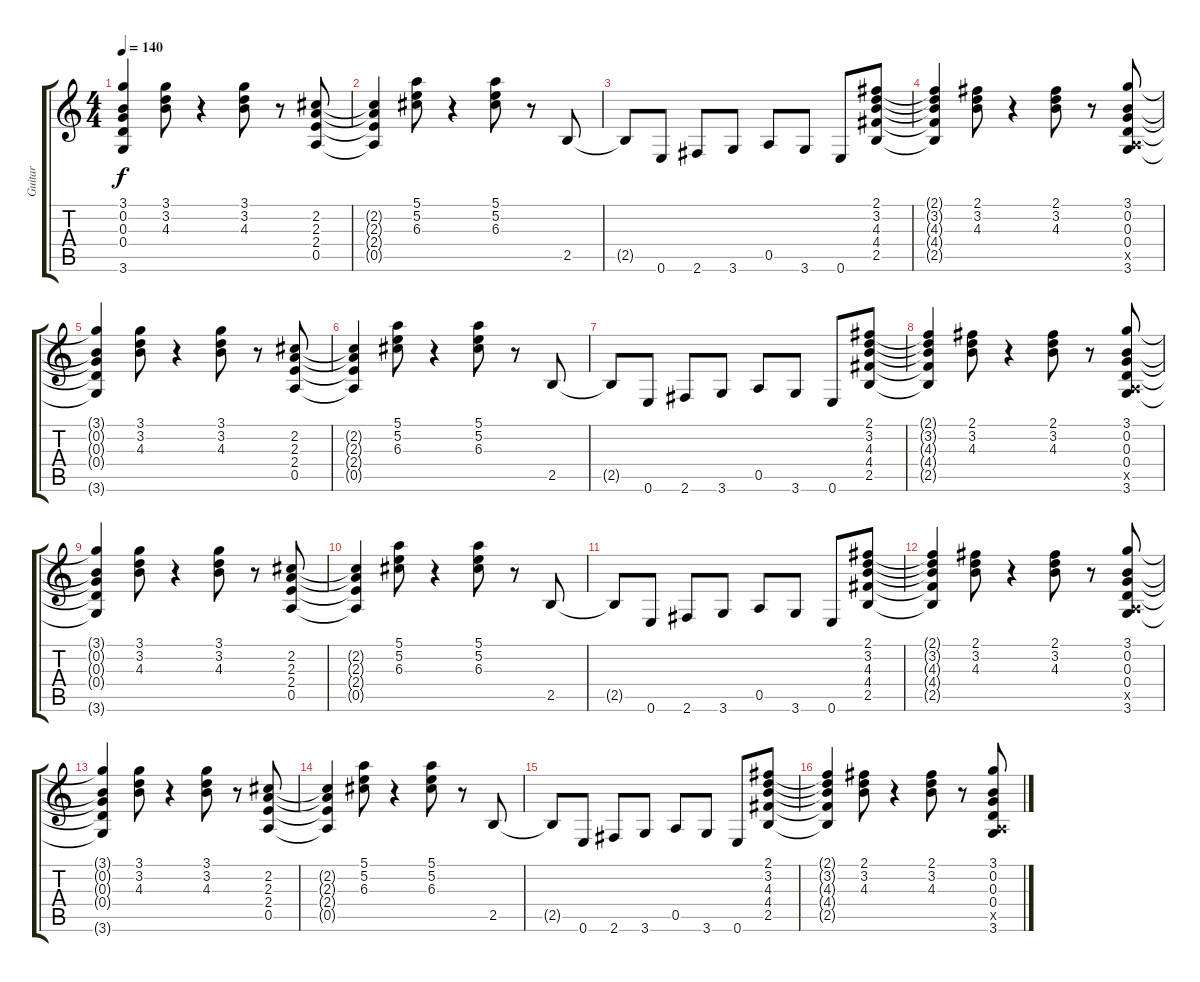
\track ("Guitar " "Guitar ") {instrument distortionguitar}
\staff {score tabs}
\tuning (E4 B3 G3 D3 A2 E2) {hide}
\ts (4 4)
\tempo 140
\clef g2
\ks c
(3.1{t} 0.2{t} 0.3{t} 0.4{t} 3.6{t}).4{dy f} (3.1 3.2 4.3).8 r.4 (3.1 3.2 4.3).8 r.8 (2.2 2.3 2.4 0.5).8 |
(2.2{t} 2.3{t} 2.4{t} 0.5{t}).4 (5.1 5.2 6.3).8 r.4 (5.1 5.2 6.3).8 r.8 2.5.8 |
2.5{t}.8 0.6.8 2.6.8 3.6.8 0.5.8 3.6.8 0.6.8 (2.1 3.2 4.3 4.4 2.5).8 |
(2.1{t} 3.2{t} 4.3{t} 4.4{t} 2.5{t}).4 (2.1 3.2 4.3).8 r.4 (2.1 3.2 4.3).8 r.8 (3.1 0.2 0.3 0.4 0.5{x} 3.6).8 |
(3.1{t} 0.2{t} 0.3{t} 0.4{t} 3.6{t}).4 (3.1 3.2 4.3).8 r.4 (3.1 3.2 4.3).8 r.8 (2.2 2.3 2.4 0.5).8 |
(2.2{t} 2.3{t} 2.4{t} 0.5{t}).4 (5.1 5.2 6.3).8 r.4 (5.1 5.2 6.3).8 r.8 2.5.8 |
2.5{t}.8 0.6.8 2.6.8 3.6.8 0.5.8 3.6.8 0.6.8 (2.1 3.2 4.3 4.4 2.5).8 |
(2.1{t} 3.2{t} 4.3{t} 4.4{t} 2.5{t}).4 (2.1 3.2 4.3).8 r.4 (2.1 3.2 4.3).8 r.8 (3.1 0.2 0.3 0.4 0.5{x} 3.6).8 |
(3.1{t} 0.2{t} 0.3{t} 0.4{t} 3.6{t}).4 (3.1 3.2 4.3).8 r.4 (3.1 3.2 4.3).8 r.8 (2.2 2.3 2.4 0.5).8 |
(2.2{t} 2.3{t} 2.4{t} 0.5{t}).4 (5.1 5.2 6.3).8 r.4 (5.1 5.2 6.3).8 r.8 2.5.8 |
2.5{t}.8 0.6.8 2.6.8 3.6.8 0.5.8 3.6.8 0.6.8 (2.1 3.2 4.3 4.4 2.5).8 |
(2.1{t} 3.2{t} 4.3{t} 4.4{t} 2.5{t}).4 (2.1 3.2 4.3).8 r.4 (2.1 3.2 4.3).8 r.8 (3.1 0.2 0.3 0.4 0.5{x} 3.6).8 |
(3.1{t} 0.2{t} 0.3{t} 0.4{t} 3.6{t}).4 (3.1 3.2 4.3).8 r.4 (3.1 3.2 4.3).8 r.8 (2.2 2.3 2.4 0.5).8 |
(2.2{t} 2.3{t} 2.4{t} 0.5{t}).4 (5.1 5.2 6.3).8 r.4 (5.1 5.2 6.3).8 r.8 2.5.8 |
2.5{t}.8 0.6.8 2.6.8 3.6.8 0.5.8 3.6.8 0.6.8 (2.1 3.2 4.3 4.4 2.5).8 |
(2.1{t} 3.2{t} 4.3{t} 4.4{t} 2.5{t}).4 (2.1 3.2 4.3).8 r.4 (2.1 3.2 4.3).8 r.8 (3.1 0.2 0.3 0.4 0.5{x} 3.6).8
